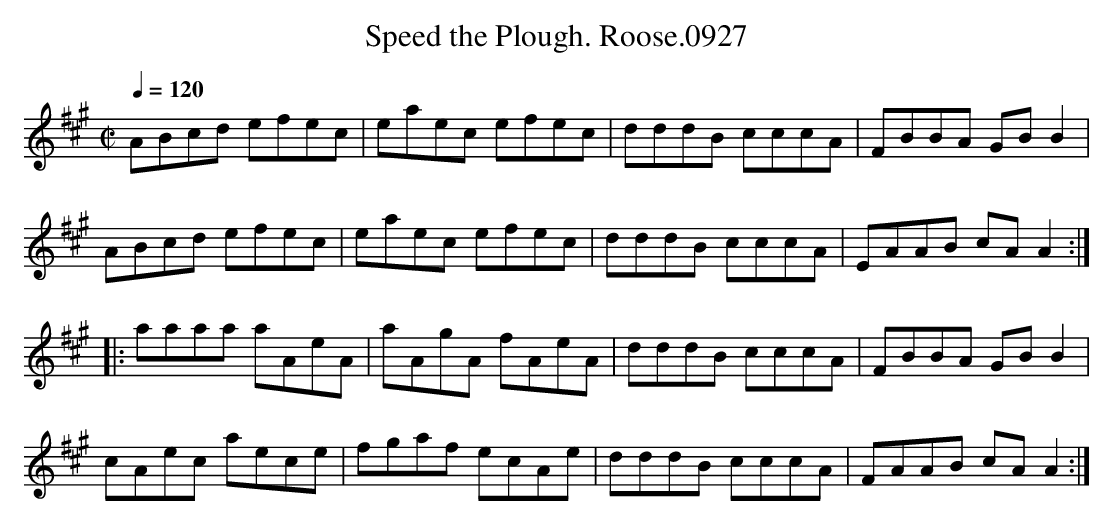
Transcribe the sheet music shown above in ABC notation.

X:1
T:Speed the Plough. Roose.0927
M:C|
L:1/8
Q:1/4=120
K:A
ABcd efec | eaec efec | dddB cccA | FBBA GBB2 |
ABcd efec | eaec efec | dddB cccA | EAAB cAA2 :|
|: aaaa aAeA | aAgA fAeA | dddB cccA | FBBA GBB2 |
cAec aece | fgaf ecAe | dddB cccA | FAAB cAA2 :|
